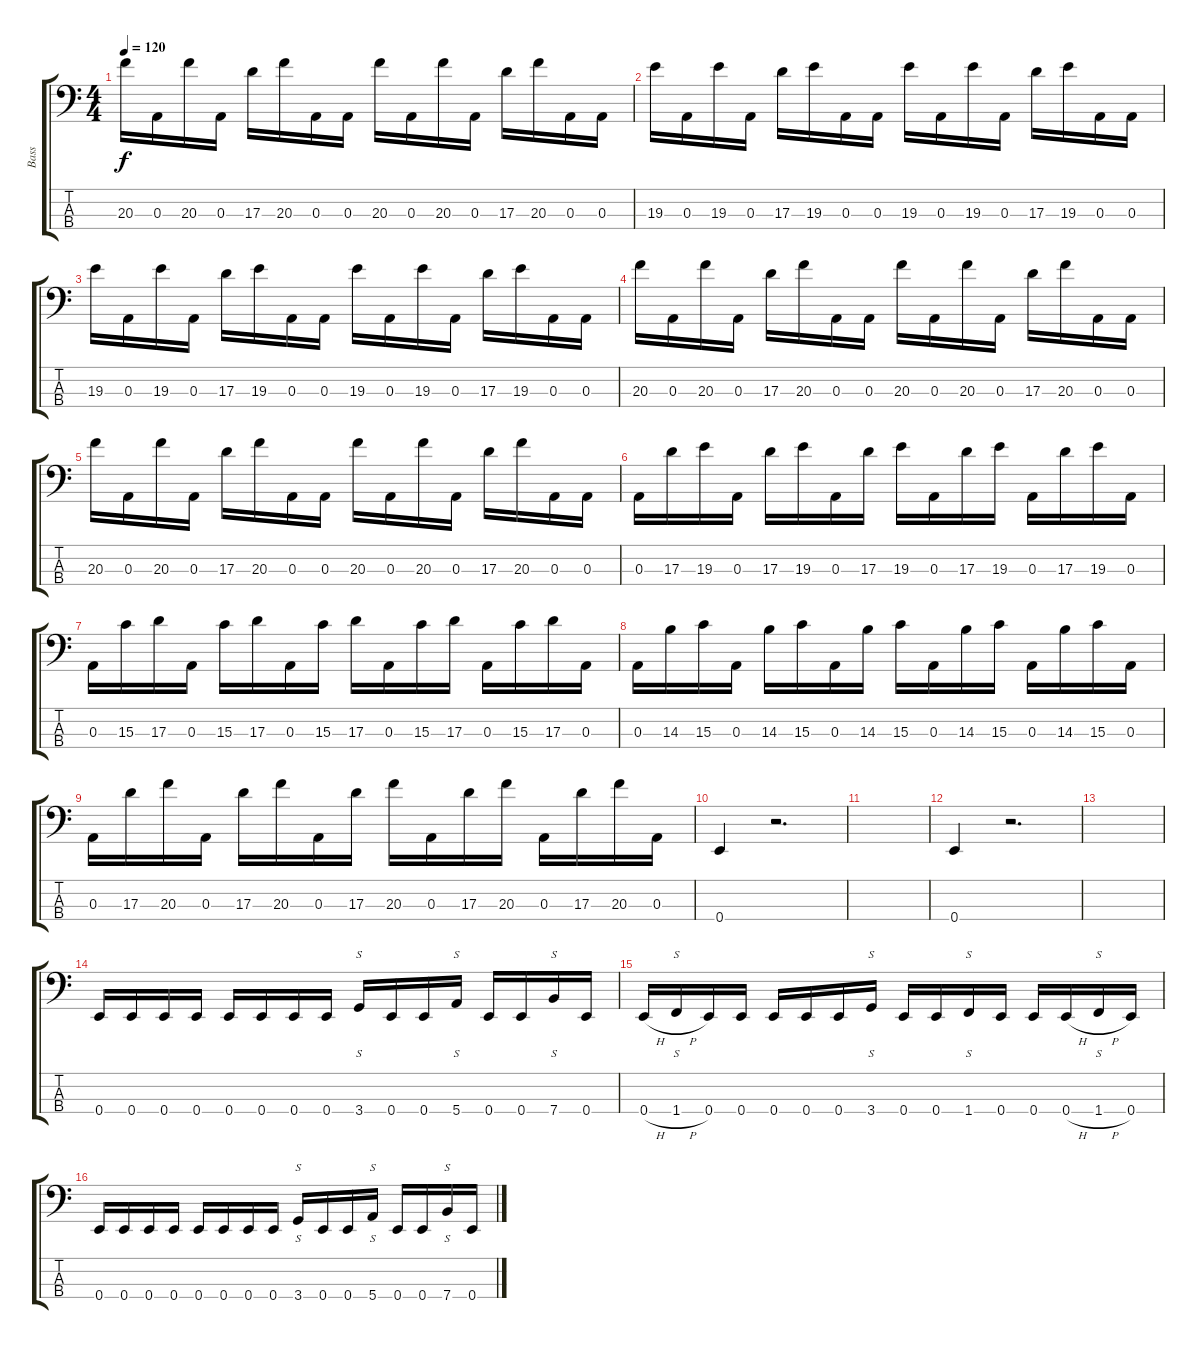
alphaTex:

\track ("Bass" "Bass") {instrument electricbassfinger}
\staff {score tabs}
\tuning (G2 D2 A1 E1) {hide}
\ts (4 4)
\tempo 120
\clef f4
\ks c
20.3.16{dy f} 0.3.16 20.3.16 0.3.16 17.3.16 20.3.16 0.3.16 0.3.16 20.3.16 0.3.16 20.3.16 0.3.16 17.3.16 20.3.16 0.3.16 0.3.16 |
19.3.16 0.3.16 19.3.16 0.3.16 17.3.16 19.3.16 0.3.16 0.3.16 19.3.16 0.3.16 19.3.16 0.3.16 17.3.16 19.3.16 0.3.16 0.3.16 |
19.3.16 0.3.16 19.3.16 0.3.16 17.3.16 19.3.16 0.3.16 0.3.16 19.3.16 0.3.16 19.3.16 0.3.16 17.3.16 19.3.16 0.3.16 0.3.16 |
20.3.16 0.3.16 20.3.16 0.3.16 17.3.16 20.3.16 0.3.16 0.3.16 20.3.16 0.3.16 20.3.16 0.3.16 17.3.16 20.3.16 0.3.16 0.3.16 |
20.3.16 0.3.16 20.3.16 0.3.16 17.3.16 20.3.16 0.3.16 0.3.16 20.3.16 0.3.16 20.3.16 0.3.16 17.3.16 20.3.16 0.3.16 0.3.16 |
0.3.16 17.3.16 19.3.16 0.3.16 17.3.16 19.3.16 0.3.16 17.3.16 19.3.16 0.3.16 17.3.16 19.3.16 0.3.16 17.3.16 19.3.16 0.3.16 |
0.3.16 15.3.16 17.3.16 0.3.16 15.3.16 17.3.16 0.3.16 15.3.16 17.3.16 0.3.16 15.3.16 17.3.16 0.3.16 15.3.16 17.3.16 0.3.16 |
0.3.16 14.3.16 15.3.16 0.3.16 14.3.16 15.3.16 0.3.16 14.3.16 15.3.16 0.3.16 14.3.16 15.3.16 0.3.16 14.3.16 15.3.16 0.3.16 |
0.3.16 17.3.16 20.3.16 0.3.16 17.3.16 20.3.16 0.3.16 17.3.16 20.3.16 0.3.16 17.3.16 20.3.16 0.3.16 17.3.16 20.3.16 0.3.16 |
0.4.4 r.2{d} |
|
0.4.4 r.2{d} |
|
0.4.16 0.4.16 0.4.16 0.4.16 0.4.16 0.4.16 0.4.16 0.4.16 3.4.16{s} 0.4.16 0.4.16 5.4.16{s} 0.4.16 0.4.16 7.4.16{s} 0.4.16 |
0.4{h}.16 1.4{h}.16{s} 0.4.16 0.4.16 0.4.16 0.4.16 0.4.16 3.4.16{s} 0.4.16 0.4.16 1.4.16{s} 0.4.16 0.4.16 0.4{h}.16 1.4{h}.16{s} 0.4.16 |
0.4.16 0.4.16 0.4.16 0.4.16 0.4.16 0.4.16 0.4.16 0.4.16 3.4.16{s} 0.4.16 0.4.16 5.4.16{s} 0.4.16 0.4.16 7.4.16{s} 0.4.16
